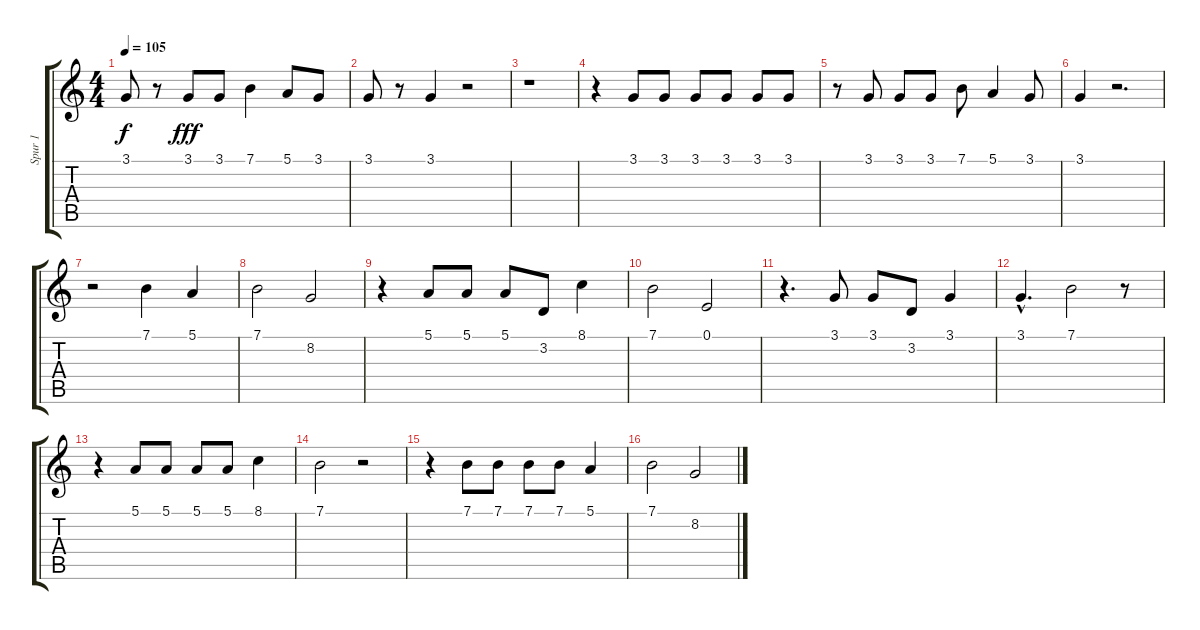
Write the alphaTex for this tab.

\track ("Spur 1" "Spur 1") {instrument flute}
\staff {score tabs}
\tuning (E4 B3 G3 D3 A2 E2) {hide}
\ts (4 4)
\tempo 105
\clef g2
\ks c
3.1{t}.8{dy f} r.8 3.1.8{dy fff} 3.1.8 7.1.4 5.1.8 3.1.8 |
3.1.8 r.8 3.1.4 r.2 |
r.1 |
r.4 3.1.8 3.1.8 3.1.8 3.1.8 3.1.8 3.1.8 |
r.8 3.1.8 3.1.8 3.1.8 7.1.8 5.1.4 3.1.8 |
3.1.4 r.2{d} |
r.2 7.1.4 5.1.4 |
7.1.2 8.2.2 |
r.4 5.1.8 5.1.8 5.1.8 3.2.8 8.1.4 |
7.1.2 0.1.2 |
r.4{d} 3.1.8 3.1.8 3.2.8 3.1.4 |
3.1{hac}.4{d} 7.1.2 r.8 |
r.4 5.1.8 5.1.8 5.1.8 5.1.8 8.1.4 |
7.1.2 r.2 |
r.4 7.1.8 7.1.8 7.1.8 7.1.8 5.1.4 |
7.1.2 8.2.2
